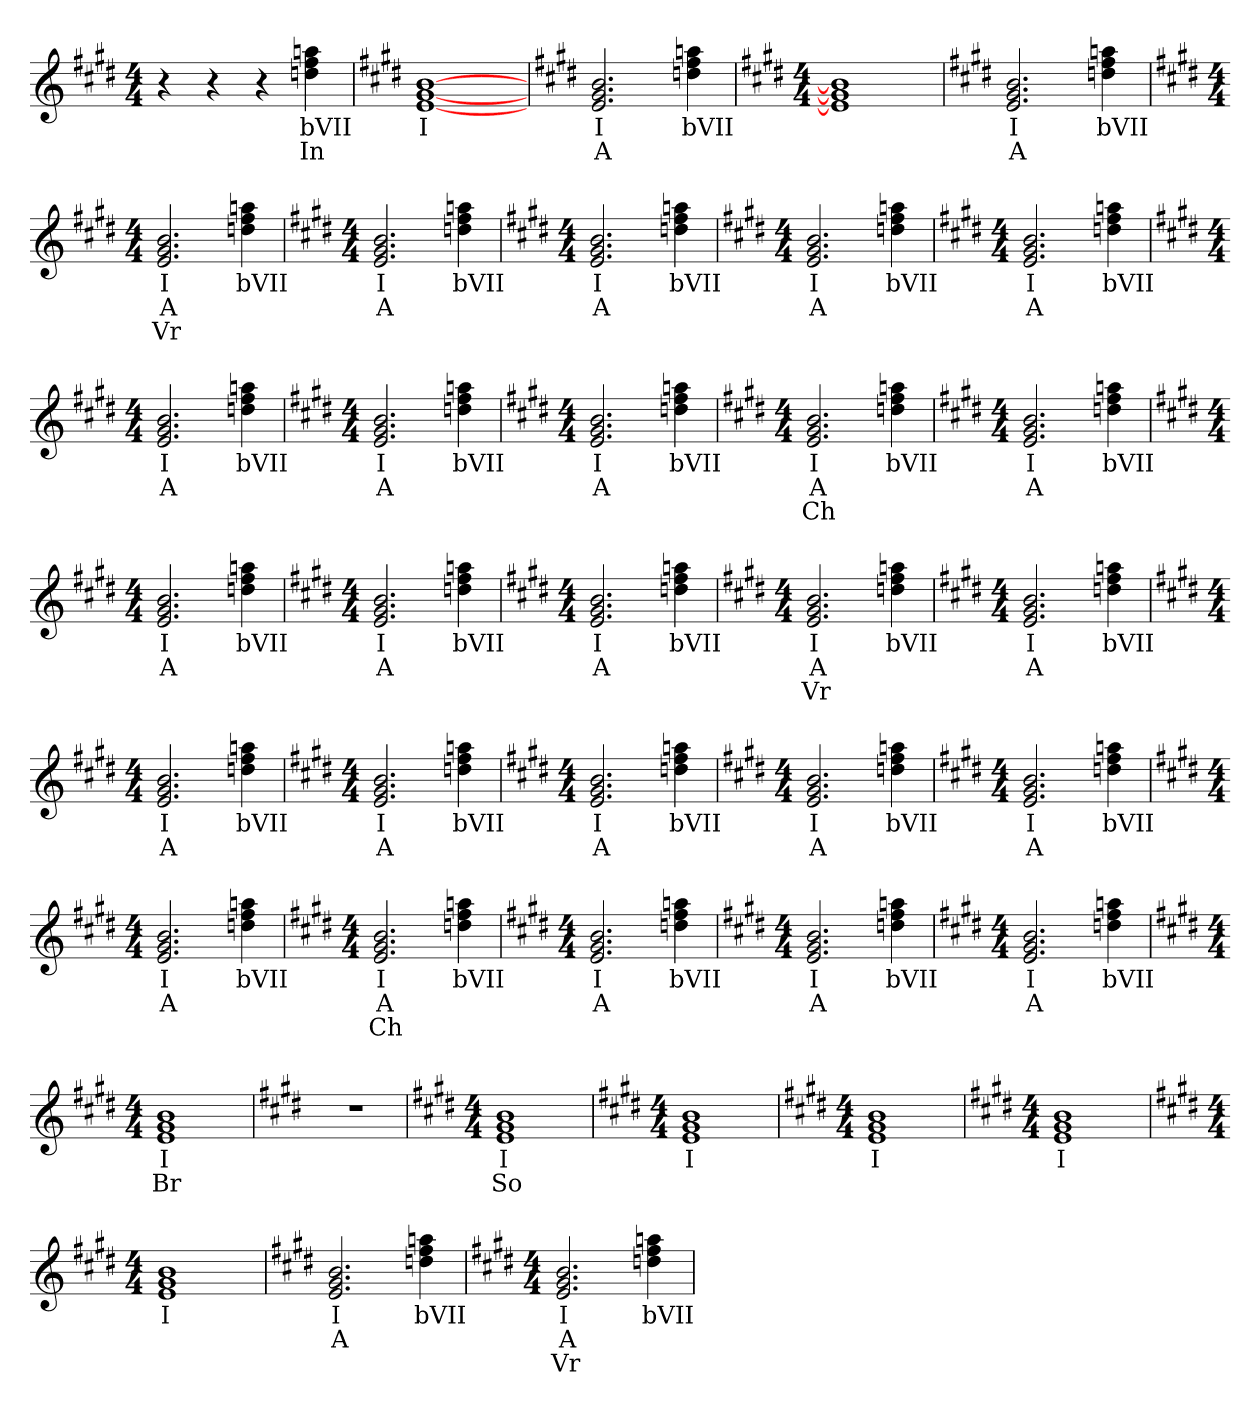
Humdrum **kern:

**kern	**text	**text	**text
*part1	*part1	*part1	*part1
*staff1	*staff1	*staff1	*staff1
*k[f#c#g#d#]	*	*	*
*E:	*	*	*
*M4/4	*	*	*
=	=	=	=
4r	.	.	.
4r	.	.	.
4r	.	.	.
4ddn 4ff# 4aan	bVII	In	.
=	=	=	=
*k[f#c#g#d#]	*	*	*
*E:	*	*	*
[1e [1g# [1b	I	.	.
=	=	=	=
*k[f#c#g#d#]	*	*	*
*E:	*	*	*
2.e 2.g# 2.b	I	A	.
4ddn 4ff# 4aan	bVII	.	.
=	=	=	=
*k[f#c#g#d#]	*	*	*
*E:	*	*	*
*M4/4	*	*	*
1e] 1g#] 1b]	.	.	.
=	=	=	=
*k[f#c#g#d#]	*	*	*
*E:	*	*	*
2.e 2.g# 2.b	I	A	.
4ddn 4ff# 4aan	bVII	.	.
=	=	=	=
*k[f#c#g#d#]	*	*	*
*E:	*	*	*
*M4/4	*	*	*
2.e 2.g# 2.b	I	A	Vr
4ddn 4ff# 4aan	bVII	.	.
=	=	=	=
*k[f#c#g#d#]	*	*	*
*E:	*	*	*
*M4/4	*	*	*
2.e 2.g# 2.b	I	A	.
4ddn 4ff# 4aan	bVII	.	.
=	=	=	=
*k[f#c#g#d#]	*	*	*
*E:	*	*	*
*M4/4	*	*	*
2.e 2.g# 2.b	I	A	.
4ddn 4ff# 4aan	bVII	.	.
=	=	=	=
*k[f#c#g#d#]	*	*	*
*E:	*	*	*
*M4/4	*	*	*
2.e 2.g# 2.b	I	A	.
4ddn 4ff# 4aan	bVII	.	.
=	=	=	=
*k[f#c#g#d#]	*	*	*
*E:	*	*	*
*M4/4	*	*	*
2.e 2.g# 2.b	I	A	.
4ddn 4ff# 4aan	bVII	.	.
=	=	=	=
*k[f#c#g#d#]	*	*	*
*E:	*	*	*
*M4/4	*	*	*
2.e 2.g# 2.b	I	A	.
4ddn 4ff# 4aan	bVII	.	.
=	=	=	=
*k[f#c#g#d#]	*	*	*
*E:	*	*	*
*M4/4	*	*	*
2.e 2.g# 2.b	I	A	.
4ddn 4ff# 4aan	bVII	.	.
=	=	=	=
*k[f#c#g#d#]	*	*	*
*E:	*	*	*
*M4/4	*	*	*
2.e 2.g# 2.b	I	A	.
4ddn 4ff# 4aan	bVII	.	.
=	=	=	=
*k[f#c#g#d#]	*	*	*
*E:	*	*	*
*M4/4	*	*	*
2.e 2.g# 2.b	I	A	Ch
4ddn 4ff# 4aan	bVII	.	.
=	=	=	=
*k[f#c#g#d#]	*	*	*
*E:	*	*	*
*M4/4	*	*	*
2.e 2.g# 2.b	I	A	.
4ddn 4ff# 4aan	bVII	.	.
=	=	=	=
*k[f#c#g#d#]	*	*	*
*E:	*	*	*
*M4/4	*	*	*
2.e 2.g# 2.b	I	A	.
4ddn 4ff# 4aan	bVII	.	.
=	=	=	=
*k[f#c#g#d#]	*	*	*
*E:	*	*	*
*M4/4	*	*	*
2.e 2.g# 2.b	I	A	.
4ddn 4ff# 4aan	bVII	.	.
=	=	=	=
*k[f#c#g#d#]	*	*	*
*E:	*	*	*
*M4/4	*	*	*
2.e 2.g# 2.b	I	A	.
4ddn 4ff# 4aan	bVII	.	.
=	=	=	=
*k[f#c#g#d#]	*	*	*
*E:	*	*	*
*M4/4	*	*	*
2.e 2.g# 2.b	I	A	Vr
4ddn 4ff# 4aan	bVII	.	.
=	=	=	=
*k[f#c#g#d#]	*	*	*
*E:	*	*	*
*M4/4	*	*	*
2.e 2.g# 2.b	I	A	.
4ddn 4ff# 4aan	bVII	.	.
=	=	=	=
*k[f#c#g#d#]	*	*	*
*E:	*	*	*
*M4/4	*	*	*
2.e 2.g# 2.b	I	A	.
4ddn 4ff# 4aan	bVII	.	.
=	=	=	=
*k[f#c#g#d#]	*	*	*
*E:	*	*	*
*M4/4	*	*	*
2.e 2.g# 2.b	I	A	.
4ddn 4ff# 4aan	bVII	.	.
=	=	=	=
*k[f#c#g#d#]	*	*	*
*E:	*	*	*
*M4/4	*	*	*
2.e 2.g# 2.b	I	A	.
4ddn 4ff# 4aan	bVII	.	.
=	=	=	=
*k[f#c#g#d#]	*	*	*
*E:	*	*	*
*M4/4	*	*	*
2.e 2.g# 2.b	I	A	.
4ddn 4ff# 4aan	bVII	.	.
=	=	=	=
*k[f#c#g#d#]	*	*	*
*E:	*	*	*
*M4/4	*	*	*
2.e 2.g# 2.b	I	A	.
4ddn 4ff# 4aan	bVII	.	.
=	=	=	=
*k[f#c#g#d#]	*	*	*
*E:	*	*	*
*M4/4	*	*	*
2.e 2.g# 2.b	I	A	.
4ddn 4ff# 4aan	bVII	.	.
=	=	=	=
*k[f#c#g#d#]	*	*	*
*E:	*	*	*
*M4/4	*	*	*
2.e 2.g# 2.b	I	A	Ch
4ddn 4ff# 4aan	bVII	.	.
=	=	=	=
*k[f#c#g#d#]	*	*	*
*E:	*	*	*
*M4/4	*	*	*
2.e 2.g# 2.b	I	A	.
4ddn 4ff# 4aan	bVII	.	.
=	=	=	=
*k[f#c#g#d#]	*	*	*
*E:	*	*	*
*M4/4	*	*	*
2.e 2.g# 2.b	I	A	.
4ddn 4ff# 4aan	bVII	.	.
=	=	=	=
*k[f#c#g#d#]	*	*	*
*E:	*	*	*
*M4/4	*	*	*
2.e 2.g# 2.b	I	A	.
4ddn 4ff# 4aan	bVII	.	.
=	=	=	=
*k[f#c#g#d#]	*	*	*
*E:	*	*	*
*M4/4	*	*	*
1e 1g# 1b	I	Br	.
=	=	=	=
*k[f#c#g#d#]	*	*	*
*E:	*	*	*
1r	.	.	.
=	=	=	=
*k[f#c#g#d#]	*	*	*
*E:	*	*	*
*M4/4	*	*	*
1e 1g# 1b	I	So	.
=	=	=	=
*k[f#c#g#d#]	*	*	*
*E:	*	*	*
*M4/4	*	*	*
1e 1g# 1b	I	.	.
=	=	=	=
*k[f#c#g#d#]	*	*	*
*E:	*	*	*
*M4/4	*	*	*
1e 1g# 1b	I	.	.
=	=	=	=
*k[f#c#g#d#]	*	*	*
*E:	*	*	*
*M4/4	*	*	*
1e 1g# 1b	I	.	.
=	=	=	=
*k[f#c#g#d#]	*	*	*
*E:	*	*	*
*M4/4	*	*	*
1e 1g# 1b	I	.	.
=	=	=	=
*k[f#c#g#d#]	*	*	*
*E:	*	*	*
2.e 2.g# 2.b	I	A	.
4ddn 4ff# 4aan	bVII	.	.
=	=	=	=
*k[f#c#g#d#]	*	*	*
*E:	*	*	*
*M4/4	*	*	*
2.e 2.g# 2.b	I	A	Vr
4ddn 4ff# 4aan	bVII	.	.
=	=	=	=
*-	*-	*-	*-
